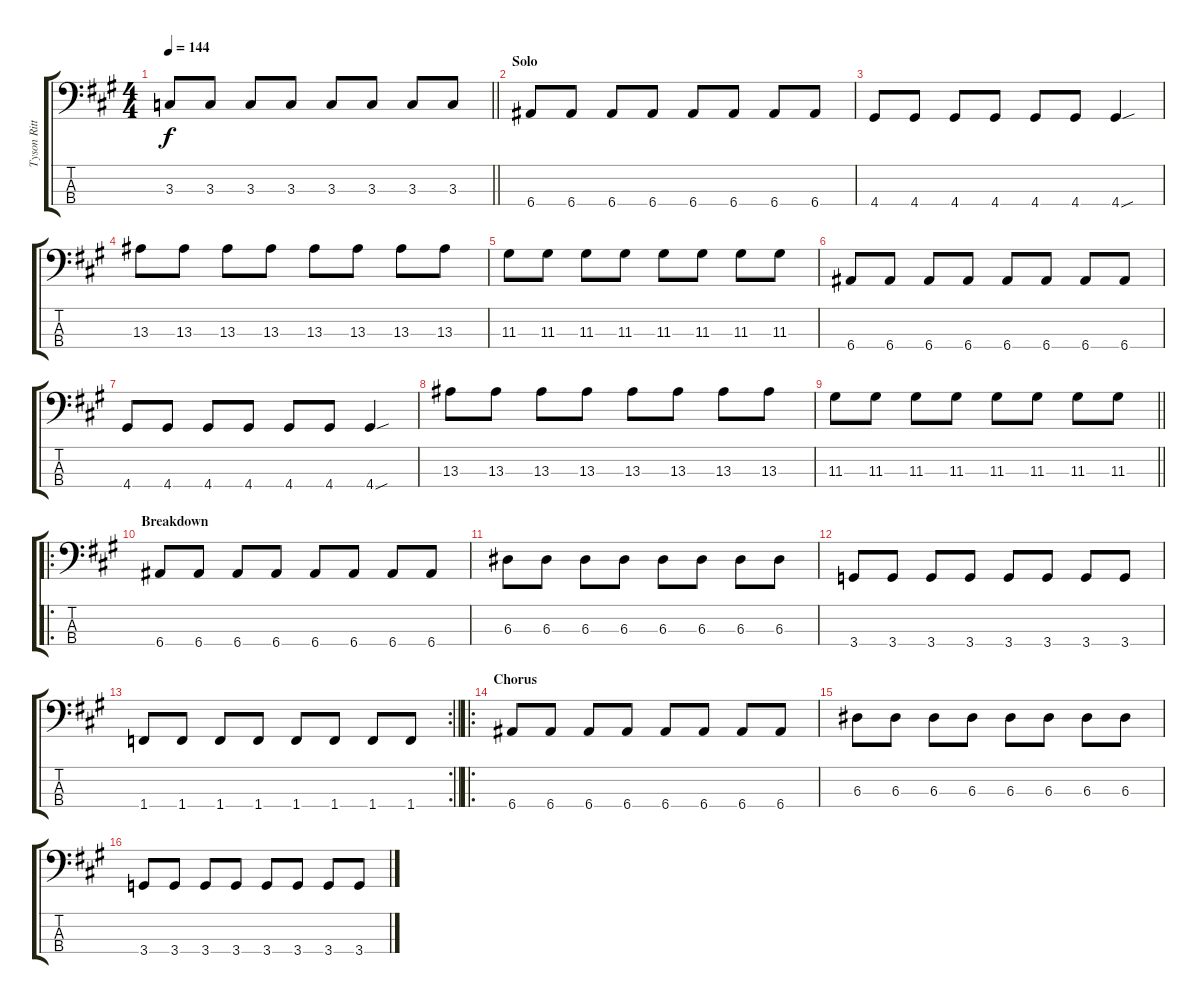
\track ("Tyson Ritter" "Tyson Ritt") {instrument electricbasspick}
\staff {score tabs}
\tuning (G2 D2 A1 E1) {hide}
\ts (4 4)
\tempo 144
\clef f4
\barLineRight lightlight
\ks a
3.3.8{dy f} 3.3.8 3.3.8 3.3.8 3.3.8 3.3.8 3.3.8 3.3.8 |
\section ("" "Solo")
6.4.8 6.4.8 6.4.8 6.4.8 6.4.8 6.4.8 6.4.8 6.4.8 |
4.4.8 4.4.8 4.4.8 4.4.8 4.4.8 4.4.8 4.4{sou}.4 |
13.3.8 13.3.8 13.3.8 13.3.8 13.3.8 13.3.8 13.3.8 13.3.8 |
11.3.8 11.3.8 11.3.8 11.3.8 11.3.8 11.3.8 11.3.8 11.3.8 |
6.4.8 6.4.8 6.4.8 6.4.8 6.4.8 6.4.8 6.4.8 6.4.8 |
4.4.8 4.4.8 4.4.8 4.4.8 4.4.8 4.4.8 4.4{sou}.4 |
13.3.8 13.3.8 13.3.8 13.3.8 13.3.8 13.3.8 13.3.8 13.3.8 |
\barLineRight lightlight
11.3.8 11.3.8 11.3.8 11.3.8 11.3.8 11.3.8 11.3.8 11.3.8 |
\ro
\section ("" "Breakdown")
6.4.8 6.4.8 6.4.8 6.4.8 6.4.8 6.4.8 6.4.8 6.4.8 |
6.3.8 6.3.8 6.3.8 6.3.8 6.3.8 6.3.8 6.3.8 6.3.8 |
3.4.8 3.4.8 3.4.8 3.4.8 3.4.8 3.4.8 3.4.8 3.4.8 |
\rc 2
\barLineRight lightlight
1.4.8 1.4.8 1.4.8 1.4.8 1.4.8 1.4.8 1.4.8 1.4.8 |
\ro
\section ("" "Chorus")
6.4.8 6.4.8 6.4.8 6.4.8 6.4.8 6.4.8 6.4.8 6.4.8 |
6.3.8 6.3.8 6.3.8 6.3.8 6.3.8 6.3.8 6.3.8 6.3.8 |
3.4.8 3.4.8 3.4.8 3.4.8 3.4.8 3.4.8 3.4.8 3.4.8
